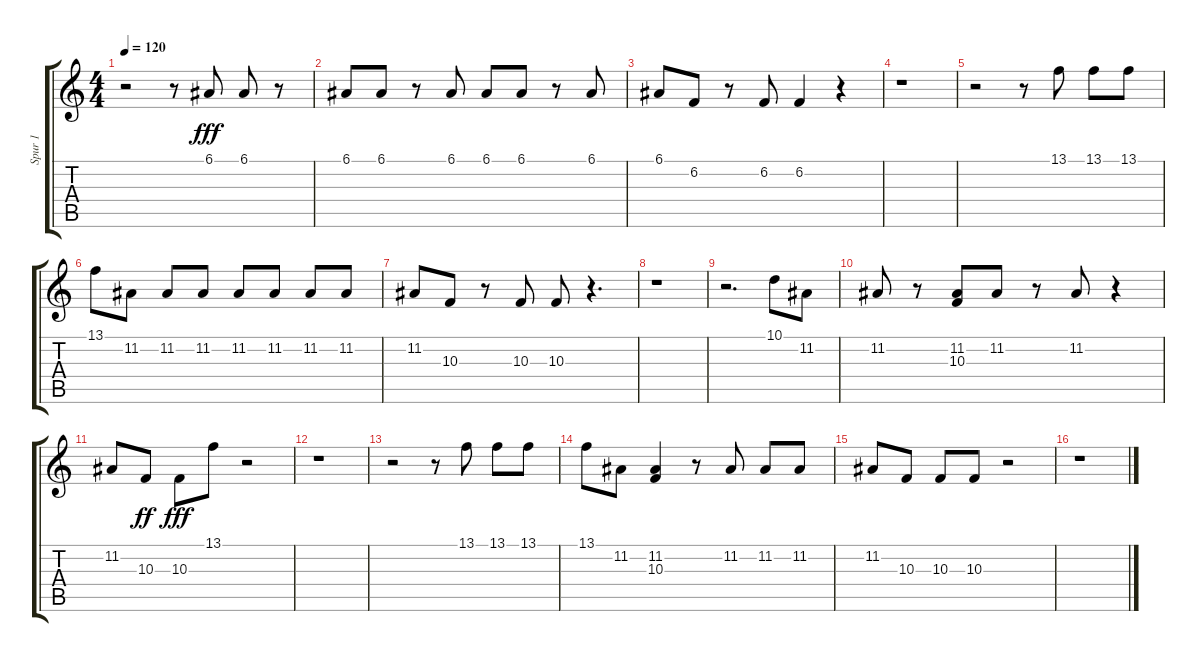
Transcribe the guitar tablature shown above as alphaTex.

\track ("Spur 1" "Spur 1") {instrument clarinet}
\staff {score tabs}
\tuning (E4 B3 G3 D3 A2 E2) {hide}
\ts (4 4)
\tempo 120
\clef g2
\ks c
r.2{dy fff} r.8 6.1.8 6.1.8 r.8 |
6.1.8 6.1.8 r.8 6.1.8 6.1.8 6.1.8 r.8 6.1.8 |
6.1.8 6.2.8 r.8 6.2.8 6.2.4 r.4 |
r.1 |
r.2 r.8 13.1.8 13.1.8 13.1.8 |
13.1.8 11.2.8 11.2.8 11.2.8 11.2.8 11.2.8 11.2.8 11.2.8 |
11.2.8 10.3.8 r.8 10.3.8 10.3.8 r.4{d} |
r.1 |
r.2{d} 10.1.8 11.2.8 |
11.2.8 r.8 (11.2 10.3).8 11.2.8 r.8 11.2.8 r.4 |
11.2.8 10.3.8{dy ff} 10.3.8{dy fff} 13.1.8 r.2 |
r.1 |
r.2 r.8 13.1.8 13.1.8 13.1.8 |
13.1.8 11.2.8 (11.2 10.3).4 r.8 11.2.8 11.2.8 11.2.8 |
11.2.8 10.3.8 10.3.8 10.3.8 r.2 |
r.1
